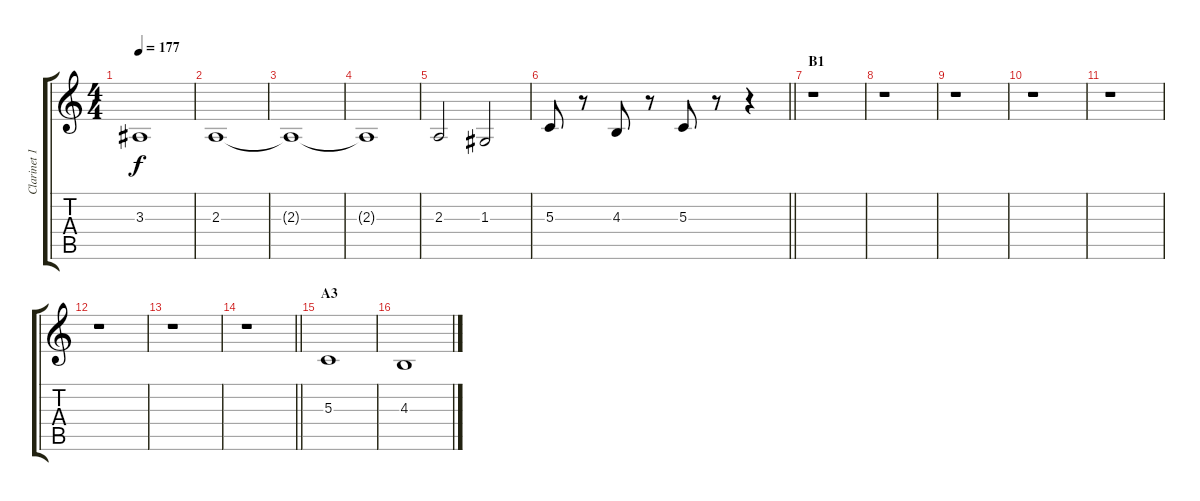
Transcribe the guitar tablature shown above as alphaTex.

\track ("Clarinet 1" "Clarinet 1") {instrument clarinet}
\staff {score tabs}
\tuning (E4 B3 G3 D3 A2 E2) {hide}
\ts (4 4)
\tempo 177
\clef g2
\ks c
3.3.1{dy f} |
2.3.1 |
2.3{t}.1 |
2.3{t}.1 |
2.3.2 1.3.2 |
\barLineRight lightlight
5.3.8 r.8 4.3.8 r.8 5.3.8 r.8 r.4 |
\section ("" "B1")
r.1 |
r.1 |
r.1 |
r.1 |
r.1 |
r.1 |
r.1 |
\barLineRight lightlight
r.1 |
\section ("" "A3")
5.3.1 |
4.3.1
